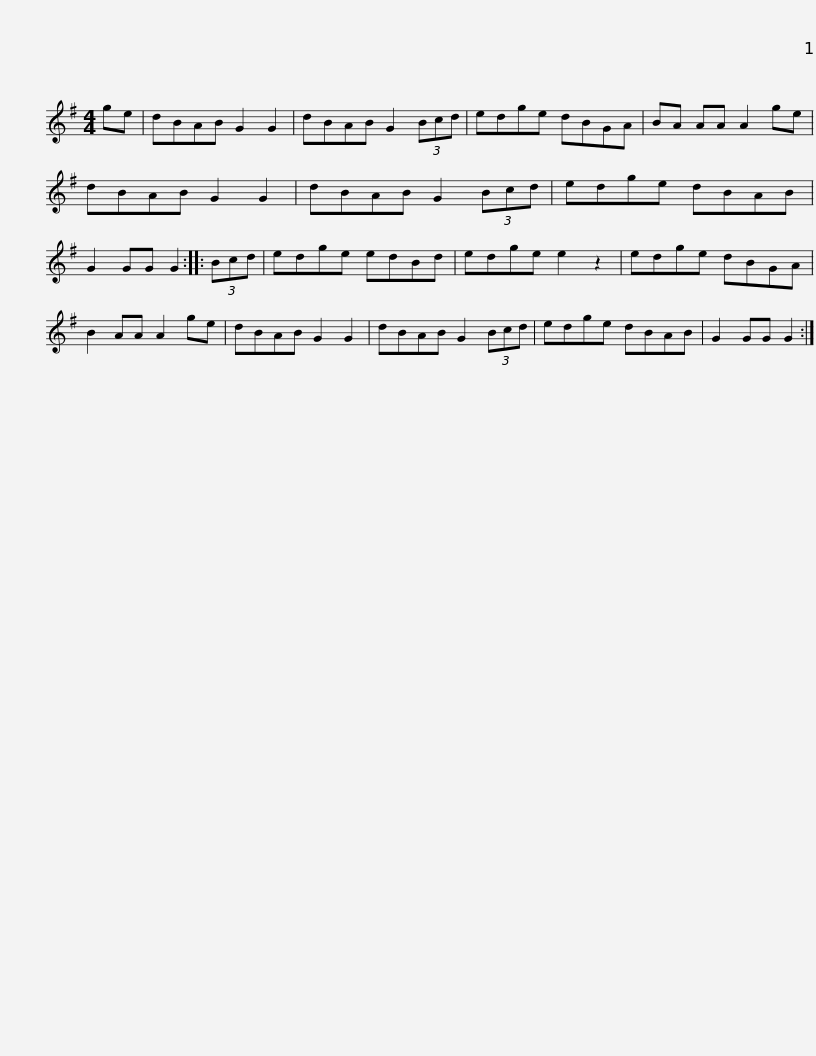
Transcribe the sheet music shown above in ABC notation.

X:1
L:1/8
M:4/4
I:linebreak $
K:G
V:1 treble
V:1
 ge | dBAB G2 G2 | dBAB G2 (3Bcd | edge dBGA | BA AA A2 ge | %5
 dBAB G2 G2 | dBAB G2 (3Bcd |$ edge dBAB | G2 GG G2 :: (3Bcd | %10
 edge edBd | edge e2 z2 | edge dBGA | B2 AA A2 ge |$ dBAB G2 G2 | %15
 dBAB G2 (3Bcd | edge dBAB | G2 GG G2 :| %18
